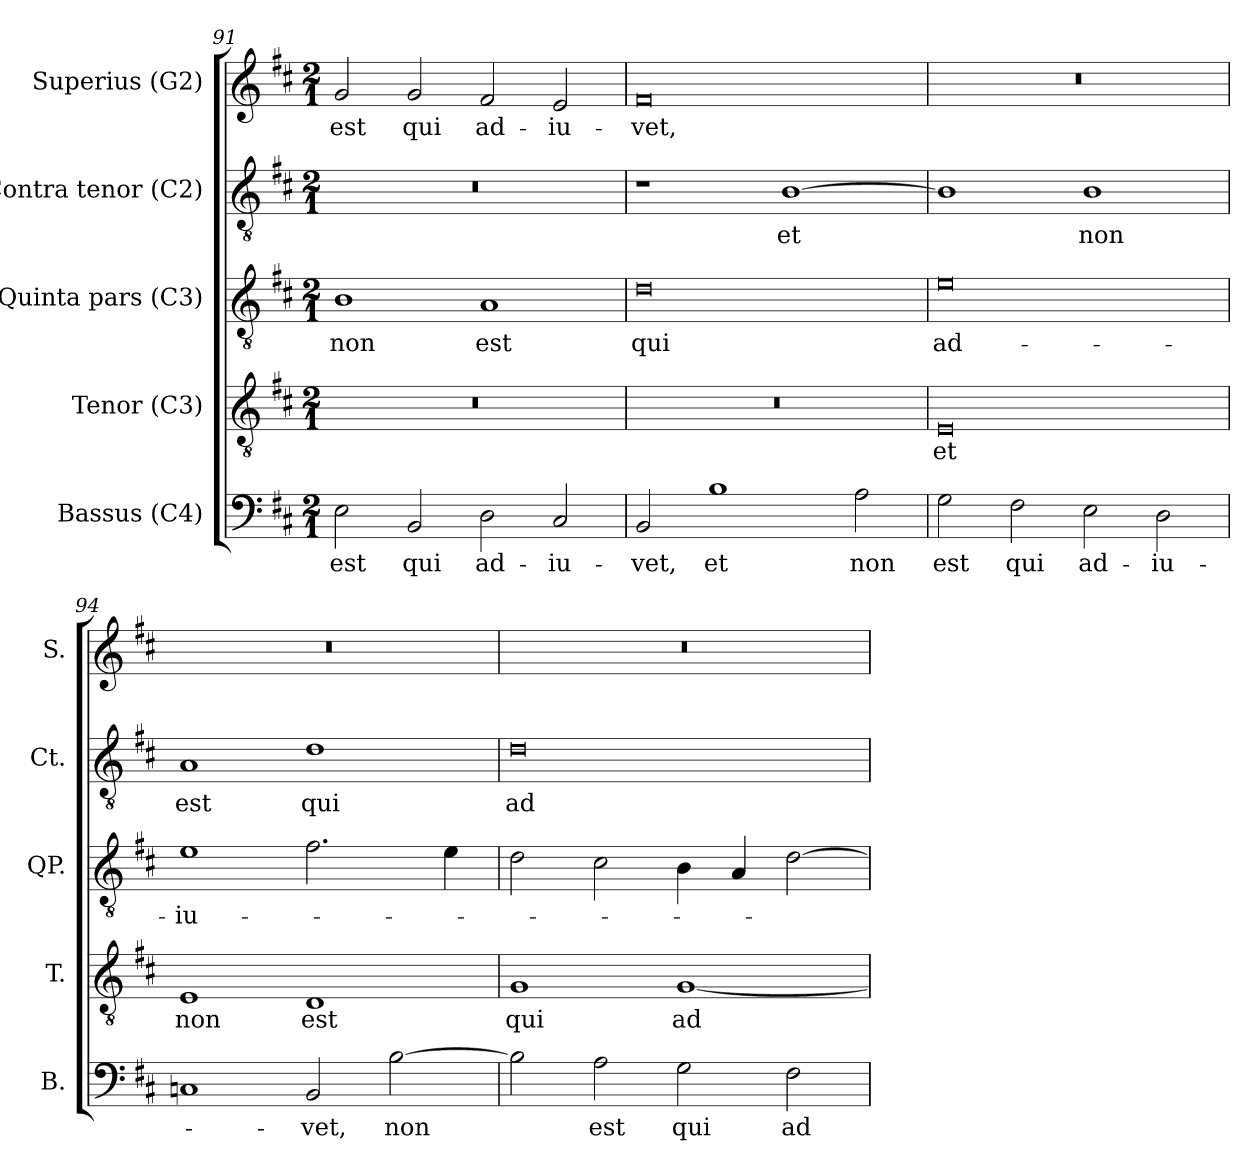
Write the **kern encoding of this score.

**kern	**text	**kern	**text	**kern	**text	**kern	**text	**kern	**text
*part5	*part5	*part4	*part4	*part3	*part3	*part2	*part2	*part1	*part1
*staff5	*staff5	*staff4	*staff4	*staff3	*staff3	*staff2	*staff2	*staff1	*staff1
*I"Bassus (C4)	*	*I"Tenor (C3)	*	*I"Quinta pars (C3)	*	*I"Contra tenor (C2)	*	*I"Superius (G2)	*
*I'B.	*	*I'T.	*	*I'QP.	*	*I'Ct.	*	*I'S.	*
!!LO:LB:g=z
*clefF4	*	*clefGv2	*	*clefGv2	*	*clefGv2	*	*clefG2	*
*	*	*ITrd7c12	*	*ITrd7c12	*	*	*	*	*
*k[f#c#]	*	*k[f#c#]	*	*k[f#c#]	*	*k[f#c#]	*	*k[f#c#]	*
*D:	*	*D:	*	*D:	*	*D:	*	*D:	*
*M2/1	*	*M2/1	*	*M2/1	*	*M2/1	*	*M2/1	*
=91	=91	=91	=91	=91	=91	=91	=91	=91	=91
!	!LO:LY:b:color=#000000	!LO:N:vis=1	!	!	!	!	!	!	!
!	!	!	!	!	!LO:LY:b:color=#000000	!LO:N:vis=1	!	!	!
!	!	!	!	!	!	!	!	!	!LO:LY:b:color=#000000
2Ei\	est	0r	.	1BBi	non	0r	.	2gi/	est
!	!LO:LY:b:color=#000000	!	!	!	!	!	!	!	!
!	!	!	!	!	!	!	!	!	!LO:LY:b:color=#000000
2BBi/	qui	.	.	.	.	.	.	2gi/	qui
!	!LO:LY:b:color=#000000	!	!	!	!	!	!	!	!
!	!	!	!	!	!LO:LY:b:color=#000000	!	!	!	!
!	!	!	!	!	!	!	!	!	!LO:LY:b:color=#000000
2Di\	ad-	.	.	1AAi	est	.	.	2f#i/	ad-
!	!LO:LY:b:color=#000000	!	!	!	!	!	!	!	!
!	!	!	!	!	!	!	!	!	!LO:LY:b:color=#000000
2C#i/	-iu-	.	.	.	.	.	.	2ei/	-iu-
=92	=92	=92	=92	=92	=92	=92	=92	=92	=92
!	!LO:LY:b:color=#000000	!LO:N:vis=1	!	!	!	!	!	!	!
!	!	!	!	!	!LO:LY:b:color=#000000	!	!	!	!
!	!	!	!	!	!	!	!	!	!LO:LY:b:color=#000000
2BBi/	-vet,	0r	.	0Di	qui	1r	.	0f#i	-vet,
!	!LO:LY:b:color=#000000	!	!	!	!	!	!	!	!
1Bi	et	.	.	.	.	.	.	.	.
!	!	!	!	!	!	!	!LO:LY:b:color=#000000	!	!
.	.	.	.	.	.	[1Bi	et	.	.
!	!LO:LY:b:color=#000000	!	!	!	!	!	!	!	!
2Ai\	non	.	.	.	.	.	.	.	.
=93	=93	=93	=93	=93	=93	=93	=93	=93	=93
!	!LO:LY:b:color=#000000	!	!	!	!	!	!	!	!
!	!	!	!LO:LY:b:color=#000000	!	!	!	!	!	!
!	!	!	!	!	!LO:LY:b:color=#000000	!	!	!LO:N:vis=1	!
2Gi\	est	0EEi	et	0Ei	ad-	1Bi]	.	0r	.
!	!LO:LY:b:color=#000000	!	!	!	!	!	!	!	!
2F#i\	qui	.	.	.	.	.	.	.	.
!	!LO:LY:b:color=#000000	!	!	!	!	!	!	!	!
!	!	!	!	!	!	!	!LO:LY:b:color=#000000	!	!
2Ei\	ad-	.	.	.	.	1Bi	non	.	.
!	!LO:LY:b:color=#000000	!	!	!	!	!	!	!	!
2Di\	-iu-	.	.	.	.	.	.	.	.
=94	=94	=94	=94	=94	=94	=94	=94	=94	=94
!	!	!	!LO:LY:b:color=#000000	!	!	!	!	!	!
!	!	!	!	!	!LO:LY:b:color=#000000	!	!	!	!
!	!	!	!	!	!	!	!LO:LY:b:color=#000000	!LO:N:vis=1	!
1Cni	.	1EEi	non	1Ei	-iu-	1Ai	est	0r	.
!	!LO:LY:b:color=#000000	!	!	!	!	!	!	!	!
!	!	!	!LO:LY:b:color=#000000	!	!	!	!	!	!
!	!	!	!	!	!	!	!LO:LY:b:color=#000000	!	!
2BBi/	-vet,	1DDi	est	2.F#i\	.	1di	qui	.	.
!	!LO:LY:b:color=#000000	!	!	!	!	!	!	!	!
[2Bi\	non	.	.	.	.	.	.	.	.
.	.	.	.	4Ei\	.	.	.	.	.
=95	=95	=95	=95	=95	=95	=95	=95	=95	=95
!	!	!	!LO:LY:b:color=#000000	!	!	!	!	!	!
!	!	!	!	!	!	!	!LO:LY:b:color=#000000	!LO:N:vis=1	!
2Bi\]	.	1GGi	qui	2Di\	.	0di	ad-	0r	.
!	!LO:LY:b:color=#000000	!	!	!	!	!	!	!	!
2Ai\	est	.	.	2C#i\	.	.	.	.	.
!	!LO:LY:b:color=#000000	!	!	!	!	!	!	!	!
!	!	!	!LO:LY:b:color=#000000	!	!	!	!	!	!
2Gi\	qui	[1GGi	ad-	4BBi\	.	.	.	.	.
.	.	.	.	4AAi/	.	.	.	.	.
!	!LO:LY:b:color=#000000	!	!	!	!	!	!	!	!
2F#i\	ad-	.	.	[2Di\	.	.	.	.	.
=	=	=	=	=	=	=	=	=	=
*-	*-	*-	*-	*-	*-	*-	*-	*-	*-
